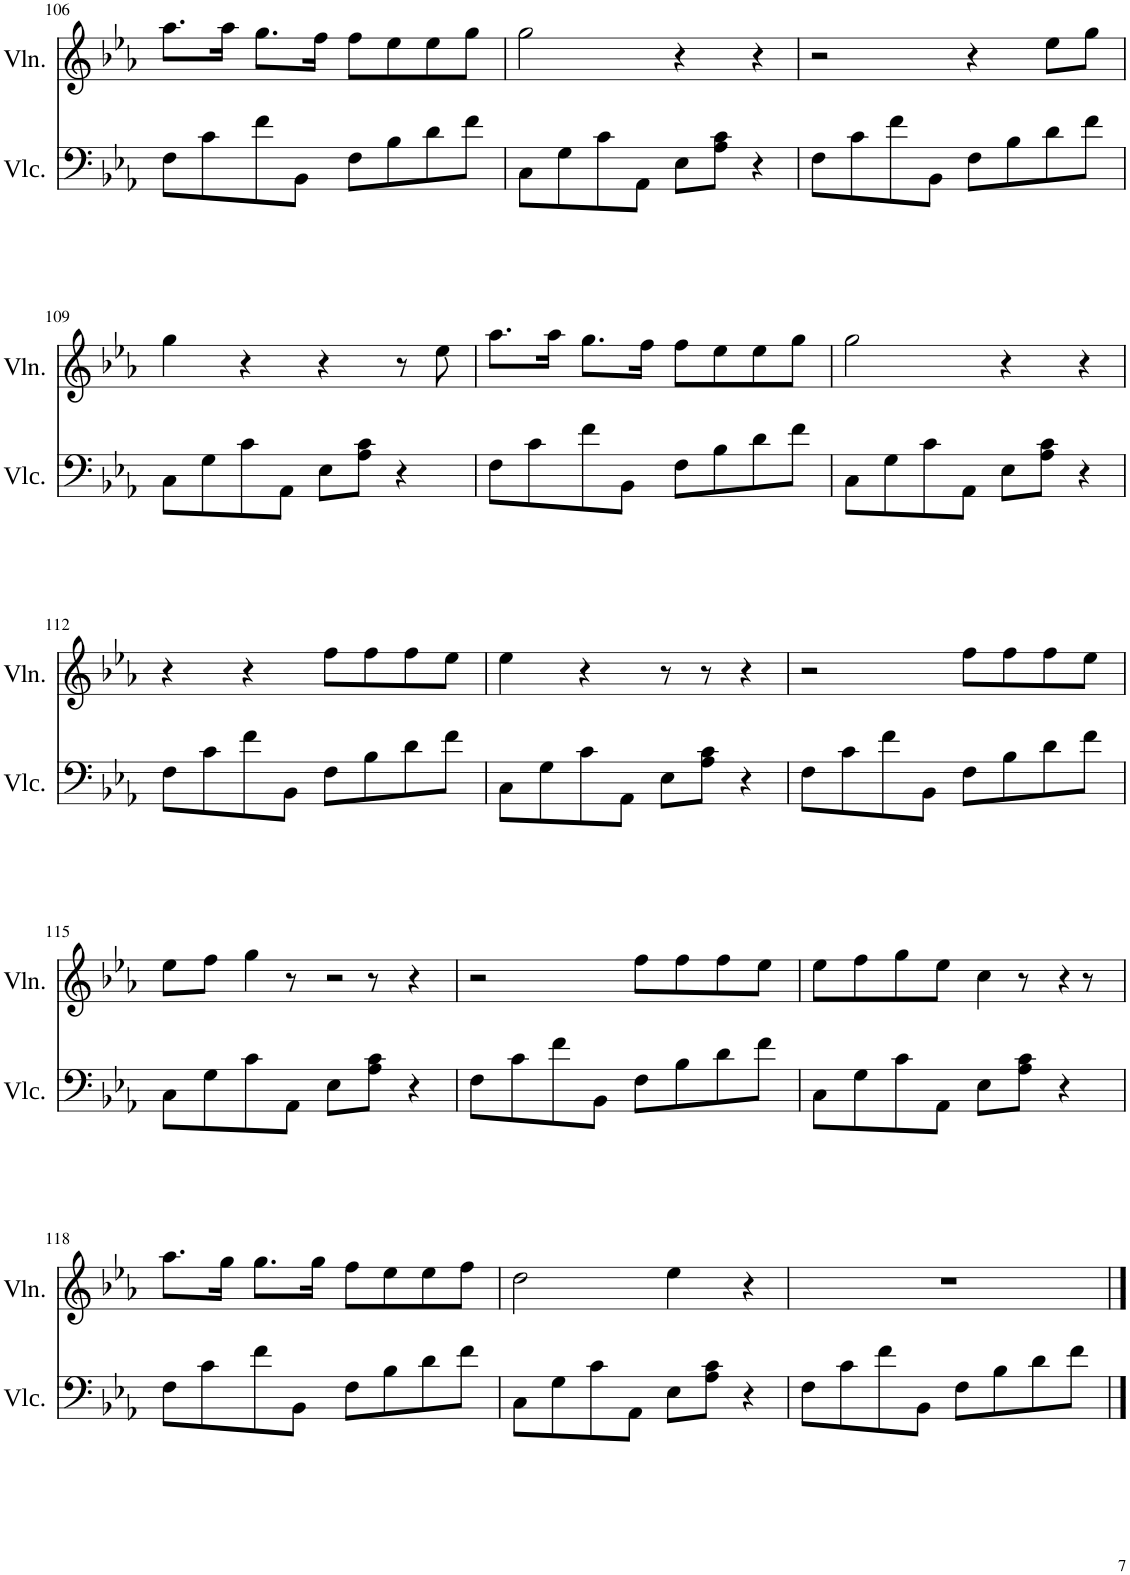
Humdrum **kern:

**kern	**kern
*part2	*part1
*staff2	*staff1
*I"Violoncello	*I"Violin
*I'Vlc.	*I'Vln.
!!LO:PB:g=z
*clefF4	*clefG2
*k[b-e-a-]	*k[b-e-a-]
*M4/4	*M4/4
=106	=106
8F\L	8.aa-\L
8c\	.
.	16aa-\Jk
8f\	8.gg\L
8BB-\J	.
.	16ff\Jk
8F\L	8ff\L
8B-\	8ee-\
8d\	8ee-\
8f\J	8gg\J
=107	=107
8C\L	2gg\
8G\	.
8c\	.
8AA-\J	.
8E-\L	4r
8A-\ 8c\J	.
4r	4r
=108	=108
8F\L	2r
8c\	.
8f\	.
8BB-\J	.
8F\L	4r
8B-\	.
8d\	8ee-\L
8f\J	8gg\J
!!LO:LB:g=z
=109	=109
8C\L	4gg\
8G\	.
8c\	4r
8AA-\J	.
8E-\L	4r
8A-\ 8c\J	.
4r	8r
.	8ee-\
=110	=110
8F\L	8.aa-\L
8c\	.
.	16aa-\Jk
8f\	8.gg\L
8BB-\J	.
.	16ff\Jk
8F\L	8ff\L
8B-\	8ee-\
8d\	8ee-\
8f\J	8gg\J
=111	=111
8C\L	2gg\
8G\	.
8c\	.
8AA-\J	.
8E-\L	4r
8A-\ 8c\J	.
4r	4r
!!LO:LB:g=z
=112	=112
8F\L	4r
8c\	.
8f\	4r
8BB-\J	.
8F\L	8ff\L
8B-\	8ff\
8d\	8ff\
8f\J	8ee-\J
=113	=113
8C\L	4ee-\
8G\	.
8c\	4r
8AA-\J	.
8E-\L	8r
8A-\ 8c\J	8r
4r	4r
=114	=114
8F\L	2r
8c\	.
8f\	.
8BB-\J	.
8F\L	8ff\L
8B-\	8ff\
8d\	8ff\
8f\J	8ee-\J
!!LO:LB:g=z
=115	=115
8C\L	8ee-\L
8G\	8ff\J
8c\	4gg\
8AA-\J	.
8E-\L	8r
8A-\ 8c\J	2r
4r	.
2ryy	.
.	8r
.	4r
=116	=116
8F\L	2r
8c\	.
8f\	.
8BB-\J	.
8F\L	8ff\L
8B-\	8ff\
8d\	8ff\
8f\J	8ee-\J
=117	=117
8C\L	8ee-\L
8G\	8ff\
8c\	8gg\
8AA-\J	8ee-\J
8E-\L	4cc\
8A-\ 8c\J	.
4r	8r
.	4r
4ryy	.
.	8r
!!LO:LB:g=z
=118	=118
8F\L	8.aa-\L
8c\	.
.	16gg\Jk
8f\	8.gg\L
8BB-\J	.
.	16gg\Jk
8F\L	8ff\L
8B-\	8ee-\
8d\	8ee-\
8f\J	8ff\J
=119	=119
8C\L	2dd\
8G\	.
8c\	.
8AA-\J	.
8E-\L	4ee-\
8A-\ 8c\J	.
4r	4r
=120	=120
8F\L	1r
8c\	.
8f\	.
8BB-\J	.
8F\L	.
8B-\	.
8d\	.
8f\J	.
==	==
*-	*-
